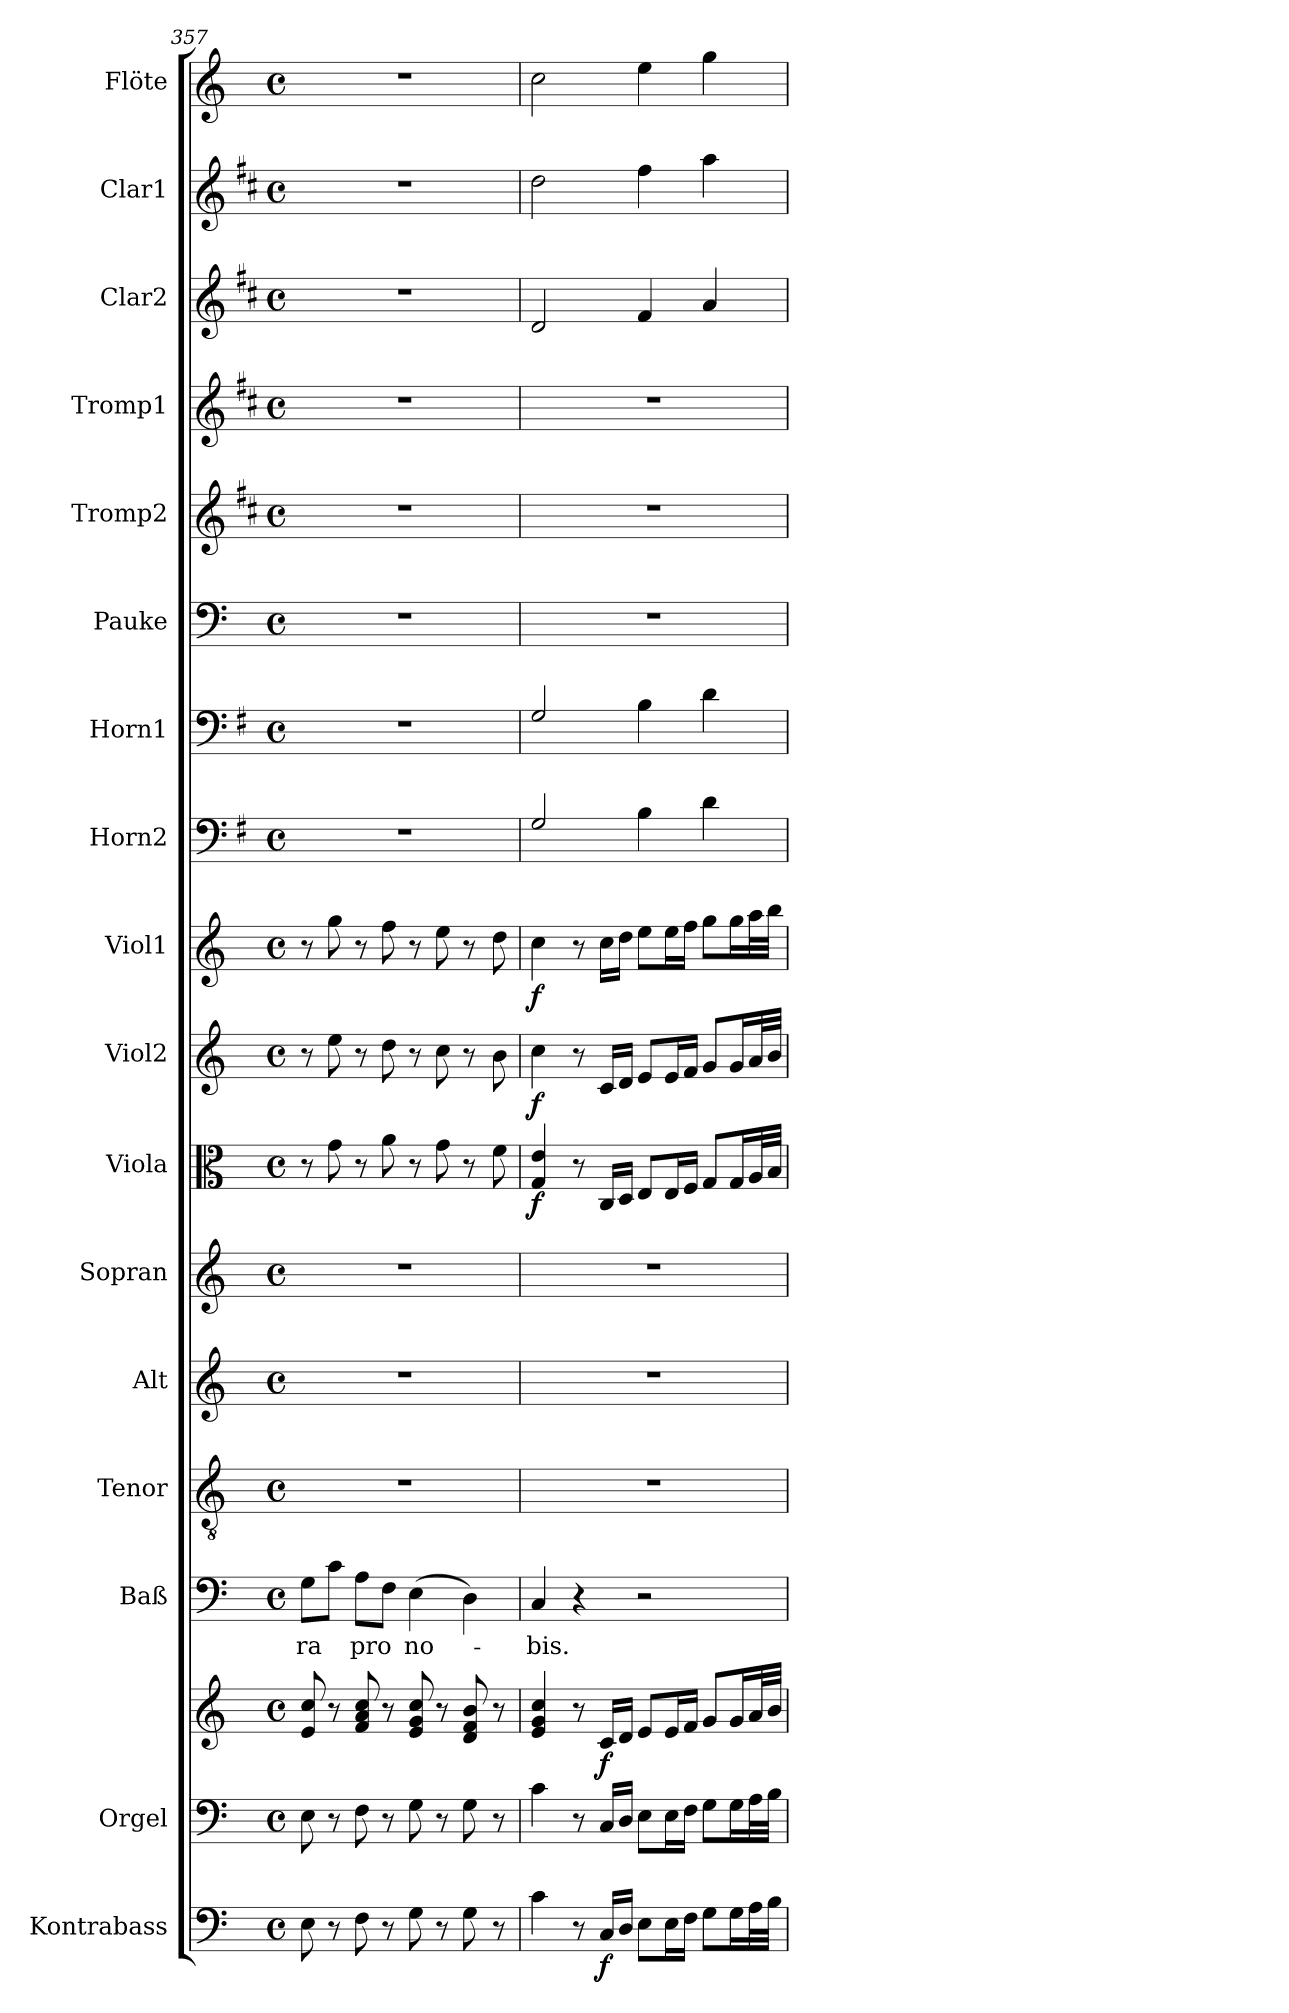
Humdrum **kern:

**kern	**dynam	**kern	**kern	**dynam	**kern	**text	**kern	**kern	**kern	**kern	**dynam	**kern	**dynam	**kern	**dynam	**kern	**kern	**kern	**kern	**kern	**kern	**kern	**kern
*part17	*part17	*part16	*part16	*part16	*part15	*part15	*part14	*part13	*part12	*part11	*part11	*part10	*part10	*part9	*part9	*part8	*part7	*part6	*part5	*part4	*part3	*part2	*part1
*staff18	*staff18	*staff17	*staff16	*staff16/17	*staff15	*staff15	*staff14	*staff13	*staff12	*staff11	*staff11	*staff10	*staff10	*staff9	*staff9	*staff8	*staff7	*staff6	*staff5	*staff4	*staff3	*staff2	*staff1
*I"Kontrabass	*	*I"Orgel	*	*	*I"Baß	*	*I"Tenor	*I"Alt	*I"Sopran	*I"Viola	*	*I"Viol2	*	*I"Viol1	*	*I"Horn2	*I"Horn1	*I"Pauke	*I"Tromp2	*I"Tromp1	*I"Clar2	*I"Clar1	*I"Flöte
*I'Kb	*	*	*	*	*I'B	*	*I'T	*I'A	*I'S	*I'Vla	*	*I'Vl2	*	*I'Vl1	*	*I'Hr2	*I'Hr1	*I'Pk	*I'Tr2	*I'Tr1	*I'Cl2	*I'Cl1	*I'Fl
*clefF4	*	*clefF4	*clefG2	*	*clefF4	*	*clefGv2	*clefG2	*clefG2	*clefC3	*	*clefG2	*	*clefG2	*	*clefF4	*clefF4	*clefF4	*clefG2	*clefG2	*clefG2	*clefG2	*clefG2
*ITrd7c12	*	*	*	*	*	*	*	*	*	*	*	*	*	*	*	*ITrd4c7	*ITrd4c7	*	*ITrd1c2	*ITrd1c2	*ITrd1c2	*ITrd1c2	*
*k[]	*	*k[]	*k[]	*	*k[]	*	*k[]	*k[]	*k[]	*k[]	*	*k[]	*	*k[]	*	*k[]	*k[]	*k[]	*k[]	*k[]	*k[]	*k[]	*k[]
*C:	*	*C:	*C:	*	*C:	*	*C:	*C:	*C:	*C:	*	*C:	*	*C:	*	*C:	*C:	*C:	*C:	*C:	*C:	*C:	*C:
*M4/4	*	*M4/4	*M4/4	*	*M4/4	*	*M4/4	*M4/4	*M4/4	*M4/4	*	*M4/4	*	*M4/4	*	*M4/4	*M4/4	*M4/4	*M4/4	*M4/4	*M4/4	*M4/4	*M4/4
*met(c)	*	*met(c)	*met(c)	*	*met(c)	*	*met(c)	*met(c)	*met(c)	*met(c)	*	*met(c)	*	*met(c)	*	*met(c)	*met(c)	*met(c)	*met(c)	*met(c)	*met(c)	*met(c)	*met(c)
=357	=357	=357	=357	=357	=357	=357	=357	=357	=357	=357	=357	=357	=357	=357	=357	=357	=357	=357	=357	=357	=357	=357	=357
!	!	!	!	!	!	!LO:LY:b	!	!	!	!	!	!	!	!	!	!	!	!	!	!	!	!	!
8EE\	.	8E\	8e/ 8cc/	.	8G\L	-ra	1r	1r	1r	8r	.	8r	.	8r	.	1r	1r	1r	1r	1r	1r	1r	1r
8r	.	8r	8r	.	8c\J	.	.	.	.	8g\	.	8ee\	.	8gg\	.	.	.	.	.	.	.	.	.
!	!	!	!	!	!	!LO:LY:b	!	!	!	!	!	!	!	!	!	!	!	!	!	!	!	!	!
8FF\	.	8F\	8f/ 8a/ 8cc/	.	8A\L	pro	.	.	.	8r	.	8r	.	8r	.	.	.	.	.	.	.	.	.
8r	.	8r	8r	.	8F\J	.	.	.	.	8a\	.	8dd\	.	8ff\	.	.	.	.	.	.	.	.	.
!	!	!	!	!	!	!LO:LY:b	!	!	!	!	!	!	!	!	!	!	!	!	!	!	!	!	!
8GG\	.	8G\	8e/ 8g/ 8cc/	.	(>4E\	no-	.	.	.	8r	.	8r	.	8r	.	.	.	.	.	.	.	.	.
8r	.	8r	8r	.	.	.	.	.	.	8g\	.	8cc\	.	8ee\	.	.	.	.	.	.	.	.	.
8GG\	.	8G\	8d/ 8f/ 8b/	.	4D\)	.	.	.	.	8r	.	8r	.	8r	.	.	.	.	.	.	.	.	.
8r	.	8r	8r	.	.	.	.	.	.	8f\	.	8b\	.	8dd\	.	.	.	.	.	.	.	.	.
!!LO:PB:g=z
=358	=358	=358	=358	=358	=358	=358	=358	=358	=358	=358	=358	=358	=358	=358	=358	=358	=358	=358	=358	=358	=358	=358	=358
!	!	!	!	!	!	!LO:LY:b	!	!	!	!	!LO:DY:b	!	!LO:DY:b	!	!LO:DY:b	!	!	!	!	!	!	!	!
4C\	.	4c\	4e/ 4g/ 4cc/	.	4C/	-bis.	1r	1r	1r	4G/ 4e/	f	4cc\	f	4cc\	f	2C/	2C/	1r	1r	1r	2c/	2cc\	2cc\
8r	.	8r	8r	.	4r	.	.	.	.	8r	.	8r	.	8r	.	.	.	.	.	.	.	.	.
!	!LO:DY:b	!	!	!LO:DY:a=2	!	!	!	!	!	!	!	!	!	!	!	!	!	!	!	!	!	!	!
16CC/LL	f	16C/LL	16c/LL	f	.	.	.	.	.	16C/LL	.	16c/LL	.	16cc\LL	.	.	.	.	.	.	.	.	.
16DD/JJ	.	16D/JJ	16d/JJ	.	.	.	.	.	.	16D/JJ	.	16d/JJ	.	16dd\JJ	.	.	.	.	.	.	.	.	.
8EE\L	.	8E\L	8e/L	.	2r	.	.	.	.	8E/L	.	8e/L	.	8ee\L	.	4E\	4E\	.	.	.	4e/	4ee\	4ee\
16EE\L	.	16E\L	16e/L	.	.	.	.	.	.	16E/L	.	16e/L	.	16ee\L	.	.	.	.	.	.	.	.	.
16FF\JJ	.	16F\JJ	16f/JJ	.	.	.	.	.	.	16F/JJ	.	16f/JJ	.	16ff\JJ	.	.	.	.	.	.	.	.	.
8GG\L	.	8G\L	8g/L	.	.	.	.	.	.	8G/L	.	8g/L	.	8gg\L	.	4G\	4G\	.	.	.	4g/	4gg\	4gg\
16GG\L	.	16G\L	16g/L	.	.	.	.	.	.	16G/L	.	16g/L	.	16gg\L	.	.	.	.	.	.	.	.	.
32AA\L	.	32A\L	32a/L	.	.	.	.	.	.	32A/L	.	32a/L	.	32aa\L	.	.	.	.	.	.	.	.	.
32BB\JJJ	.	32B\JJJ	32b/JJJ	.	.	.	.	.	.	32B/JJJ	.	32b/JJJ	.	32bb\JJJ	.	.	.	.	.	.	.	.	.
=	=	=	=	=	=	=	=	=	=	=	=	=	=	=	=	=	=	=	=	=	=	=	=
*-	*-	*-	*-	*-	*-	*-	*-	*-	*-	*-	*-	*-	*-	*-	*-	*-	*-	*-	*-	*-	*-	*-	*-
